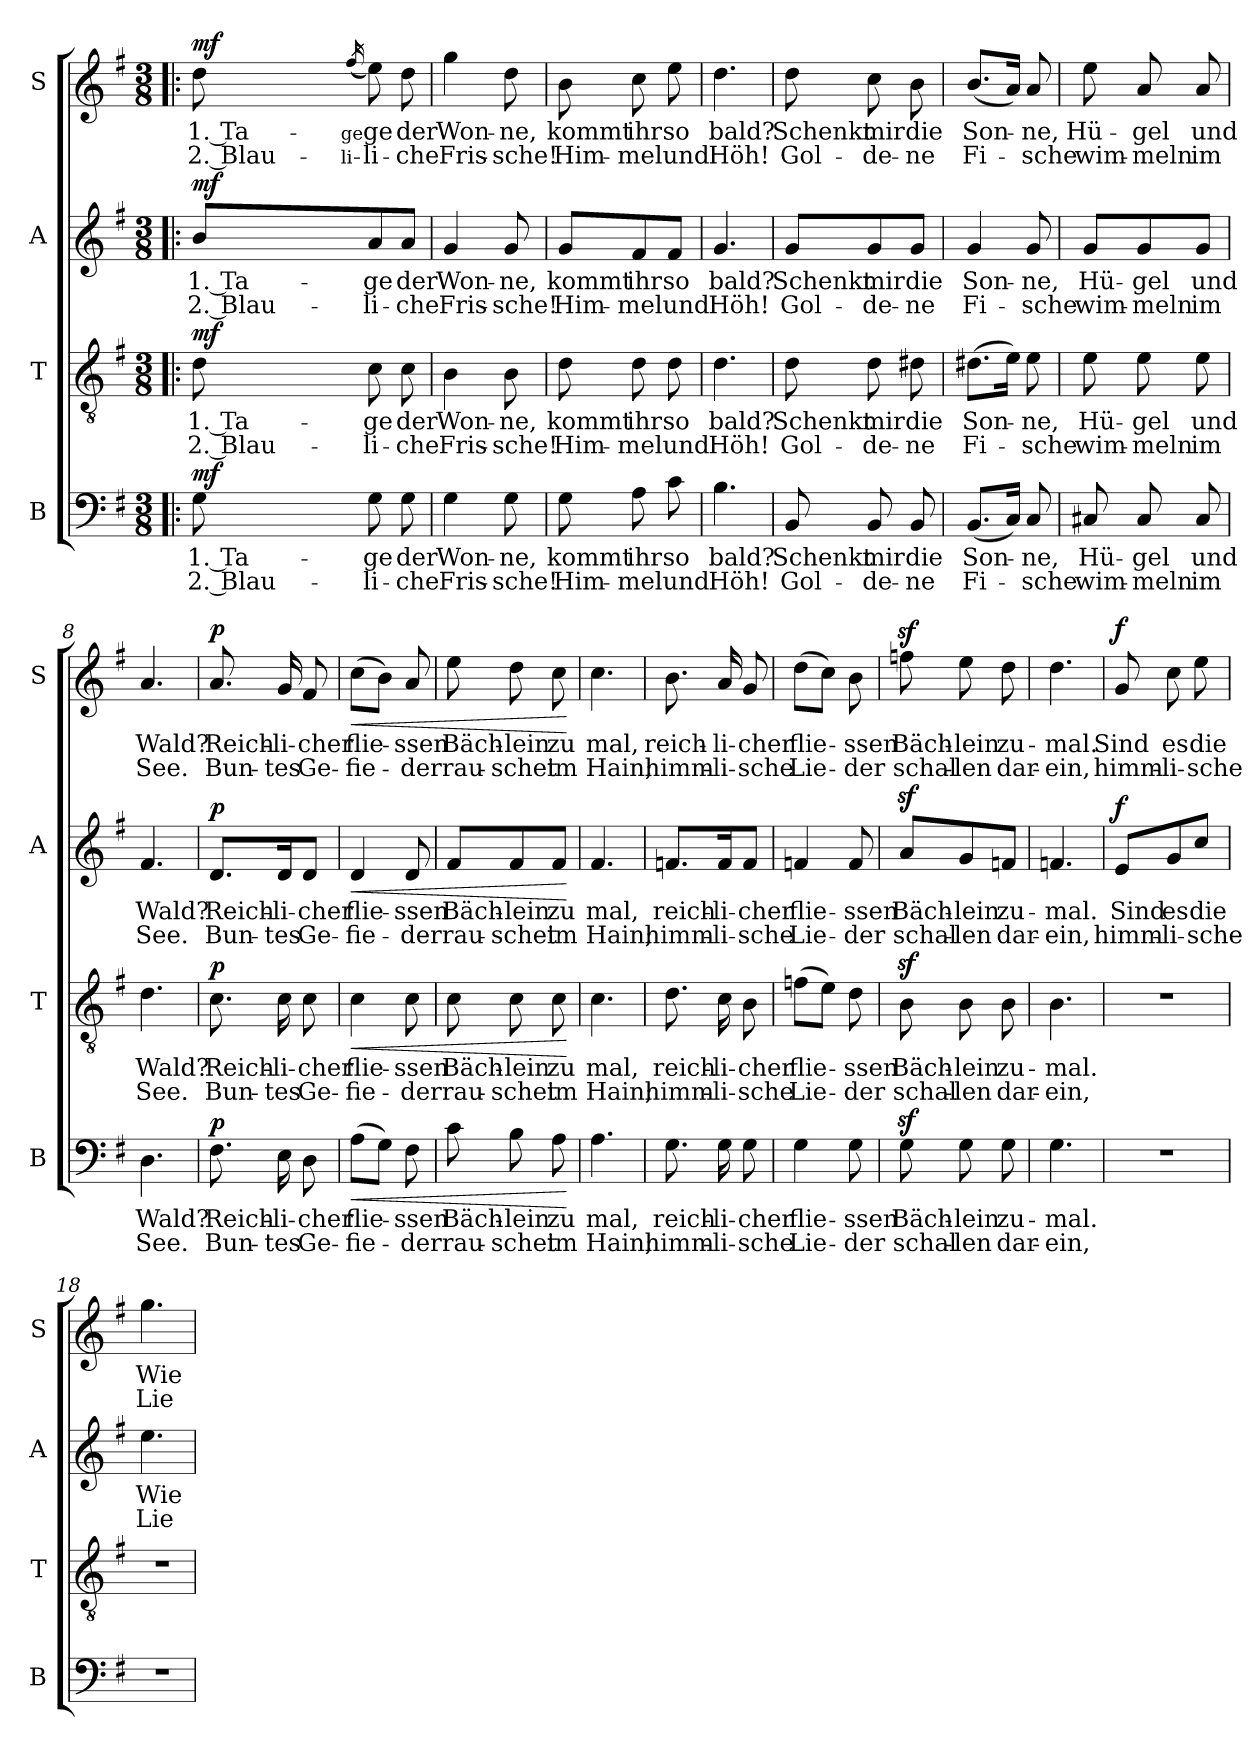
**kern	**text	**text	**dynam	**kern	**text	**text	**dynam	**kern	**text	**text	**dynam	**kern	**text	**text	**dynam
*part4	*part4	*part4	*part4	*part3	*part3	*part3	*part3	*part2	*part2	*part2	*part2	*part1	*part1	*part1	*part1
*staff4	*staff4	*staff4	*staff4	*staff3	*staff3	*staff3	*staff3	*staff2	*staff2	*staff2	*staff2	*staff1	*staff1	*staff1	*staff1
*I"B	*	*	*	*I"T	*	*	*	*I"A	*	*	*	*I"S	*	*	*
*I'B	*	*	*	*I'T	*	*	*	*I'A	*	*	*	*I'S	*	*	*
*clefF4	*	*	*	*clefGv2	*	*	*	*clefG2	*	*	*	*clefG2	*	*	*
*k[f#]	*	*	*	*k[f#]	*	*	*	*k[f#]	*	*	*	*k[f#]	*	*	*
*M3/8	*	*	*	*M3/8	*	*	*	*M3/8	*	*	*	*M3/8	*	*	*
*MM99	*	*	*	*MM99	*	*	*	*MM99	*	*	*	*MM99	*	*	*
=1!|:	=1!|:	=1!|:	=1!|:	=1!|:	=1!|:	=1!|:	=1!|:	=1!|:	=1!|:	=1!|:	=1!|:	=1!|:	=1!|:	=1!|:	=1!|:
!	!	!	!LO:DY:a	!	!	!	!LO:DY:a	!	!	!	!LO:DY:a	!	!	!	!LO:DY:a
8G\	1. Ta-	2. Blau-	mf	8d\	1. Ta-	2. Blau-	mf	8b/L	1. Ta-	2. Blau-	mf	8dd\	1. Ta-	2. Blau-	mf
.	.	.	.	.	.	.	.	.	.	.	.	(16qff#/	-ge	-li-	.
8G\	-ge	-li-	.	8c\	-ge	-li-	.	8a/	-ge	-li-	.	8ee\)	-ge	-li-	.
8G\	der	-che	.	8c\	der	-che	.	8a/J	der	-che	.	8dd\	der	-che	.
=2	=2	=2	=2	=2	=2	=2	=2	=2	=2	=2	=2	=2	=2	=2	=2
4G\	Won-	Fris-	.	4B\	Won-	Fris-	.	4g/	Won-	Fris-	.	4gg\	Won-	Fris-	.
8G\	-ne,	-sche!	.	8B\	-ne,	-sche!	.	8g/	-ne,	-sche!	.	8dd\	-ne,	-sche!	.
=3	=3	=3	=3	=3	=3	=3	=3	=3	=3	=3	=3	=3	=3	=3	=3
8G\	kommt	Him-	.	8d\	kommt	Him-	.	8g/L	kommt	Him-	.	8b\	kommt	Him-	.
8A\	ihr	-mel	.	8d\	ihr	-mel	.	8f#/	ihr	-mel	.	8cc\	ihr	-mel	.
8c\	so	und	.	8d\	so	und	.	8f#/J	so	und	.	8ee\	so	und	.
=4	=4	=4	=4	=4	=4	=4	=4	=4	=4	=4	=4	=4	=4	=4	=4
4.B\	bald?	Höh!	.	4.d\	bald?	Höh!	.	4.g/	bald?	Höh!	.	4.dd\	bald?	Höh!	.
=5	=5	=5	=5	=5	=5	=5	=5	=5	=5	=5	=5	=5	=5	=5	=5
8BB/	Schenkt	Gol-	.	8d\	Schenkt	Gol-	.	8g/L	Schenkt	Gol-	.	8dd\	Schenkt	Gol-	.
8BB/	mir	-de-	.	8d\	mir	-de-	.	8g/	mir	-de-	.	8cc\	mir	-de-	.
8BB/	die	-ne	.	8d#X\	die	-ne	.	8g/J	die	-ne	.	8b\	die	-ne	.
!!LO:LB:g=z
=6	=6	=6	=6	=6	=6	=6	=6	=6	=6	=6	=6	=6	=6	=6	=6
(8.BB/L	Son-	Fi-	.	(8.d#X\L	Son-	Fi-	.	4g/	Son-	Fi-	.	(8.b/L	Son-	Fi-	.
16C/Jk)	.	.	.	16e\Jk)	.	.	.	.	.	.	.	16a/Jk)	.	.	.
8C/	-ne,	-sche	.	8e\	-ne,	-sche	.	8g/	-ne,	-sche	.	8a/	-ne,	-sche	.
=7	=7	=7	=7	=7	=7	=7	=7	=7	=7	=7	=7	=7	=7	=7	=7
8C#X/	Hü-	wim-	.	8e\	Hü-	wim-	.	8g/L	Hü-	wim-	.	8ee\	Hü-	wim-	.
8C#/	-gel	-meln	.	8e\	-gel	-meln	.	8g/	-gel	-meln	.	8a/	-gel	-meln	.
8C#/	und	im	.	8e\	und	im	.	8g/J	und	im	.	8a/	und	im	.
=8	=8	=8	=8	=8	=8	=8	=8	=8	=8	=8	=8	=8	=8	=8	=8
4.D\	Wald?	See.	.	4.d\	Wald?	See.	.	4.f#/	Wald?	See.	.	4.a/	Wald?	See.	.
=9	=9	=9	=9	=9	=9	=9	=9	=9	=9	=9	=9	=9	=9	=9	=9
!	!	!	!LO:DY:a	!	!	!	!LO:DY:a	!	!	!	!LO:DY:a	!	!	!	!LO:DY:a
8.F#\	Reich-	Bun-	p	8.c\	Reich-	Bun-	p	8.d/L	Reich-	Bun-	p	8.a/	Reich-	Bun-	p
16E\	-li-	-tes	.	16c\	-li-	-tes	.	16d/K	-li-	-tes	.	16g/	-li-	-tes	.
8D\	-cher	Ge-	.	8c\	-cher	Ge-	.	8d/J	-cher	Ge-	.	8f#/	-cher	Ge-	.
=10	=10	=10	=10	=10	=10	=10	=10	=10	=10	=10	=10	=10	=10	=10	=10
!	!	!	!LO:HP:b	!	!	!	!LO:HP:b	!	!	!	!LO:HP:b	!	!	!	!LO:HP:b
!	!	!	!LO:DY:n=1:a	!	!	!	!LO:DY:n=1:a	!	!	!	!LO:DY:n=1:a	!	!	!	!LO:DY:n=1:a
(8A\L	flie-	-fie-	< other-dynamics	4c\	flie-	-fie-	< other-dynamics	4d/	flie-	-fie-	< other-dynamics	(8cc\L	flie-	-fie-	< other-dynamics
8G\J)	.	.	.	.	.	.	.	.	.	.	.	8b\J)	.	.	.
8F#\	-ssen	-der	.	8c\	-ssen	-der	.	8d/	-ssen	-der	.	8a/	-ssen	-der	.
=11	=11	=11	=11	=11	=11	=11	=11	=11	=11	=11	=11	=11	=11	=11	=11
8c\	Bäch-	rau-	.	8c\	Bäch-	rau-	.	8f#/L	Bäch-	rau-	.	8ee\	Bäch-	rau-	.
8B\	-lein	-schet	.	8c\	-lein	-schet	.	8f#/	-lein	-schet	.	8dd\	-lein	-schet	.
8A\	zu	im	.	8c\	zu	im	.	8f#/J	zu	im	.	8cc\	zu	im	.
.	.	.	[	.	.	.	[	.	.	.	[	.	.	.	[
=12	=12	=12	=12	=12	=12	=12	=12	=12	=12	=12	=12	=12	=12	=12	=12
4.A\	mal,	Hain;	.	4.c\	mal,	Hain;	.	4.f#/	mal,	Hain;	.	4.cc\	mal,	Hain;	.
!!LO:PB:g=z
=13	=13	=13	=13	=13	=13	=13	=13	=13	=13	=13	=13	=13	=13	=13	=13
!	!	!	!LO:DY:a	!	!	!	!LO:DY:a	!	!	!	!LO:DY:a	!	!	!	!LO:DY:a
8.G\	reich-	himm-	other-dynamics	8.d\	reich-	himm-	other-dynamics	8.fn/L	reich-	himm-	other-dynamics	8.b\	reich-	himm-	other-dynamics
16G\	-li-	-li-	.	16c\	-li-	-li-	.	16f/K	-li-	-li-	.	16a/	-li-	-li-	.
8G\	-cher	-sche	.	8B\	-cher	-sche	.	8f/J	-cher	-sche	.	8g/	-cher	-sche	.
=14	=14	=14	=14	=14	=14	=14	=14	=14	=14	=14	=14	=14	=14	=14	=14
4G\	flie-	Lie-	.	(8fn\L	flie-	Lie-	.	4fn/	flie-	Lie-	.	(8dd\L	flie-	Lie-	.
.	.	.	.	8e\J)	.	.	.	.	.	.	.	8cc\J)	.	.	.
8G\	-ssen	-der	.	8d\	-ssen	-der	.	8f/	-ssen	-der	.	8b\	-ssen	-der	.
=15	=15	=15	=15	=15	=15	=15	=15	=15	=15	=15	=15	=15	=15	=15	=15
8Gz>\	Bäch-	schal-	.	8Bz>\	Bäch-	schal-	.	8az>/L	Bäch-	schal-	.	8ffnz>\	Bäch-	schal-	.
8G\	-lein	-len	.	8B\	-lein	-len	.	8g/	-lein	-len	.	8ee\	-lein	-len	.
8G\	zu-	dar-	.	8B\	zu-	dar-	.	8fn/J	zu-	dar-	.	8dd\	zu-	dar-	.
=16	=16	=16	=16	=16	=16	=16	=16	=16	=16	=16	=16	=16	=16	=16	=16
4.G\	-mal.	-ein,	.	4.B\	-mal.	-ein,	.	4.fn/	-mal.	-ein,	.	4.dd\	-mal.	-ein,	.
=17	=17	=17	=17	=17	=17	=17	=17	=17	=17	=17	=17	=17	=17	=17	=17
!	!	!	!	!	!	!	!	!	!	!	!LO:DY:a	!	!	!	!LO:DY:a
4.r	.	.	.	4.r	.	.	.	8e/L	Sind	himm-	f	8g/	Sind	himm-	f
.	.	.	.	.	.	.	.	8g/	es	-li-	.	8cc\	es	-li-	.
.	.	.	.	.	.	.	.	8cc/J	die	-sche	.	8ee\	die	-sche	.
=18	=18	=18	=18	=18	=18	=18	=18	=18	=18	=18	=18	=18	=18	=18	=18
4.r	.	.	.	4.r	.	.	.	4.ee\	Wie-	Lie-	.	4.gg\	Wie-	Lie-	.
=	=	=	=	=	=	=	=	=	=	=	=	=	=	=	=
*-	*-	*-	*-	*-	*-	*-	*-	*-	*-	*-	*-	*-	*-	*-	*-
